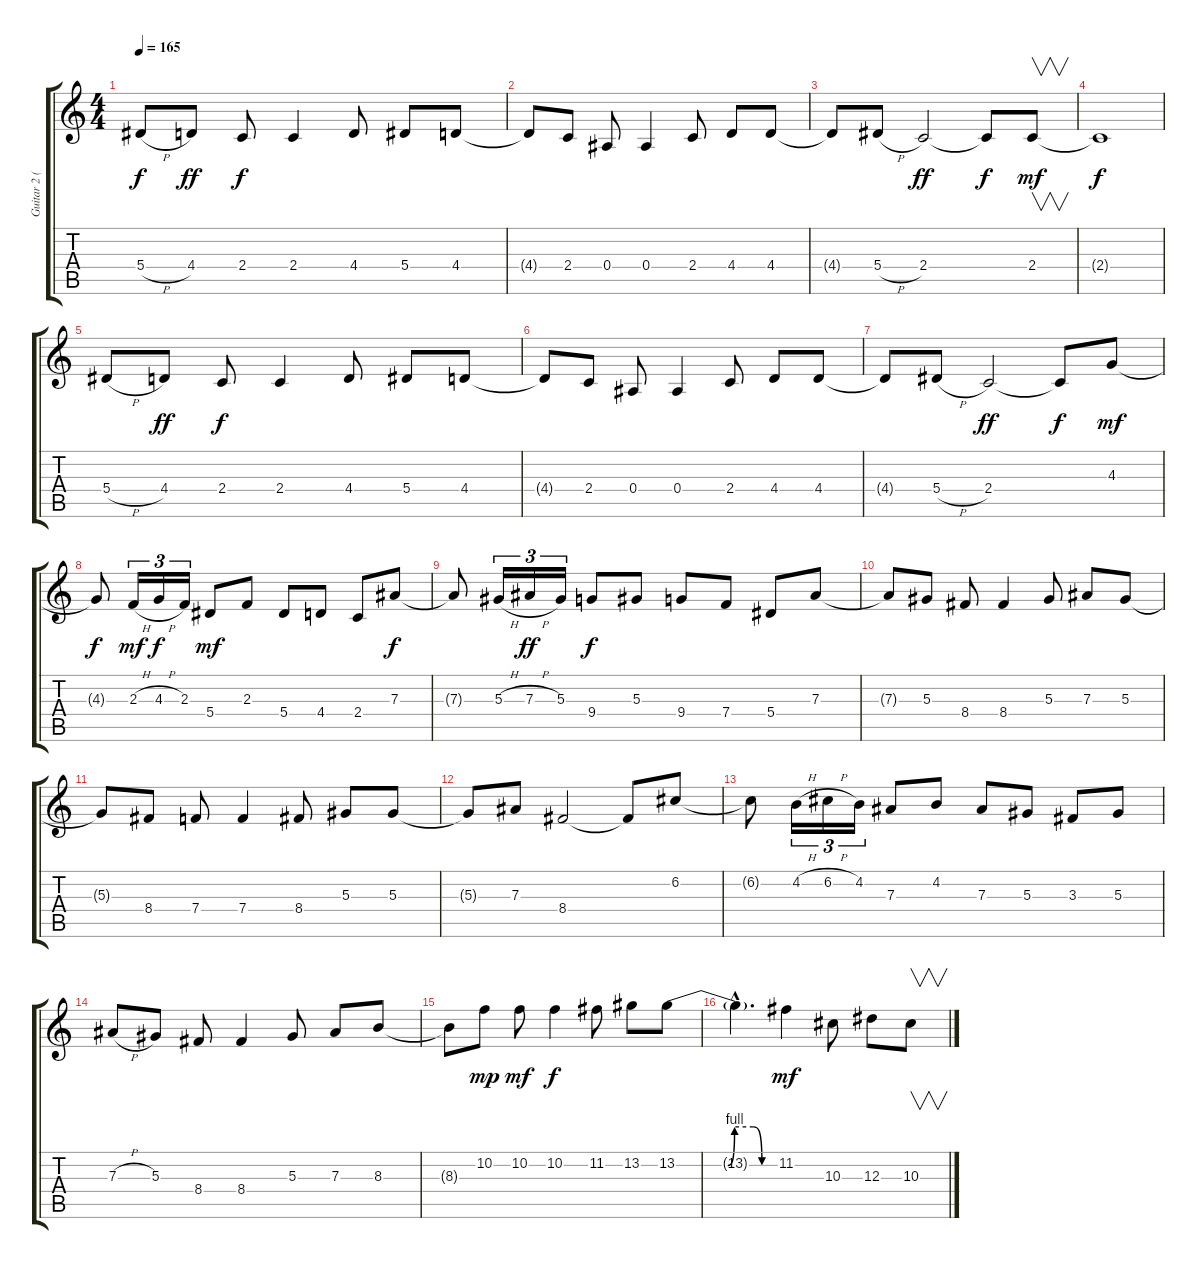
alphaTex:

\track ("Guitar 2 (Lead)" "Guitar 2 (") {instrument distortionguitar}
\staff {score tabs}
\tuning (C4 G3 Eb3 Bb2 F2 C2) {hide}
\ts (4 4)
\tempo 165
\clef g2
\ks c
5.4{h}.8{dy f balance 14} 4.4.8{dy ff} 2.4.8{dy f} 2.4.4 4.4.8 5.4.8 4.4.8 |
4.4{t}.8 2.4.8 0.4.8 0.4.4 2.4.8 4.4.8 4.4.8 |
4.4{t}.8 5.4{h}.8 2.4.2{dy ff} 2.4{t}.8{dy f} 2.4.8{v dy mf} |
2.4{t}.1{dy f} |
5.4{h}.8 4.4.8{dy ff} 2.4.8{dy f} 2.4.4 4.4.8 5.4.8 4.4.8 |
4.4{t}.8 2.4.8 0.4.8 0.4.4 2.4.8 4.4.8 4.4.8 |
4.4{t}.8 5.4{h}.8 2.4.2{dy ff} 2.4{t}.8{dy f} 4.3.8{dy mf balance 2} |
4.3{t}.8{dy f} 2.3{h}.16{tu (3 2) dy mf} 4.3{h}.16{tu (3 2) dy f} 2.3.16{tu (3 2)} 5.4.8{dy mf} 2.3.8 5.4.8 4.4.8 2.4.8 7.3.8{dy f} |
7.3{t}.8 5.3{h}.16{tu (3 2)} 7.3{h}.16{tu (3 2) dy ff} 5.3.16{tu (3 2)} 9.4.8{dy f} 5.3.8 9.4.8 7.4.8 5.4.8 7.3.8 |
7.3{t}.8 5.3.8 8.4.8 8.4.4 5.3.8 7.3.8 5.3.8 |
5.3{t}.8 8.4.8 7.4.8 7.4.4 8.4.8 5.3.8 5.3.8 |
5.3{t}.8 7.3.8 8.4.2 8.4{t}.8 6.2.8 |
6.2{t}.8 4.2{h}.16{tu (3 2)} 6.2{h}.16{tu (3 2)} 4.2.16{tu (3 2)} 7.3.8 4.2.8 7.3.8 5.3.8 3.3.8 5.3.8 |
7.3{h}.8 5.3.8 8.4.8 8.4.4 5.3.8 7.3.8 8.3.8 |
8.3{t}.8 10.2.8{dy mp} 10.2.8{dy mf} 10.2.4{dy f} 11.2.8 13.2.8 13.2{be (custom 0 0 30 0 34 4 45 4 50 0 60 0)}.8 |
13.2{hac t}.4{d} 11.2.4{dy mf} 10.3.8 12.3.8 10.3.8{v}
